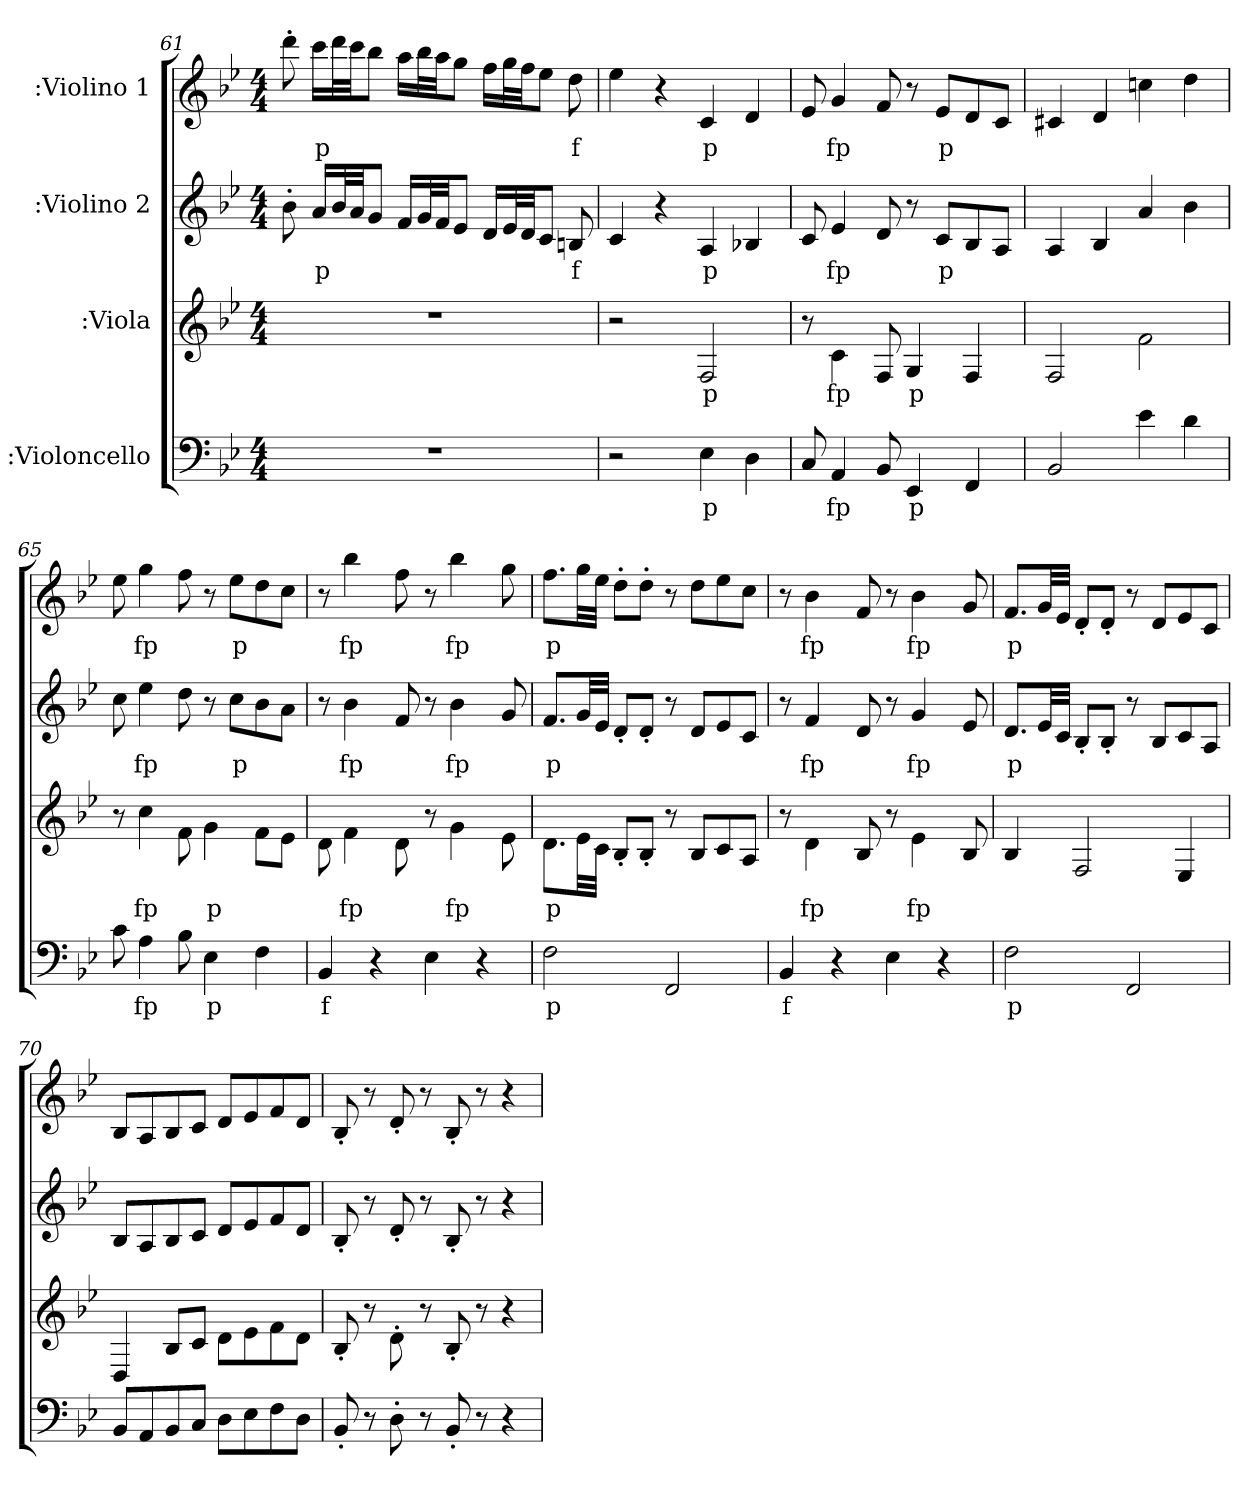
**kern	**text	**kern	**text	**kern	**text	**kern	**text
*part4	*part4	*part3	*part3	*part2	*part2	*part1	*part1
*staff4	*staff4	*staff3	*staff3	*staff2	*staff2	*staff1	*staff1
*I":Violoncello	*	*I":Viola	*	*I":Violino 2	*	*I":Violino 1	*
*clefF4	*	*	*	*clefG2	*	*clefG2	*
*k[b-e-]	*	*k[b-e-]	*	*k[b-e-]	*	*k[b-e-]	*
*B-:	*	*B-:	*	*B-:	*	*B-:	*
*M4/4	*	*M4/4	*	*M4/4	*	*M4/4	*
=61	=61	=61	=61	=61	=61	=61	=61
1r	.	1r	.	8b-'>\	.	8ddd'>\	.
.	.	.	.	16a/LL	p	16ccc\LL	p
.	.	.	.	32b-/L	.	32ddd\L	.
.	.	.	.	32a/JJ	.	32ccc\JJ	.
.	.	.	.	8g/J	.	8bb-\J	.
.	.	.	.	16f/LL	.	16aa\LL	.
.	.	.	.	32g/L	.	32bb-\L	.
.	.	.	.	32f/JJ	.	32aa\JJ	.
.	.	.	.	8e-/J	.	8gg\J	.
.	.	.	.	16d/LL	.	16ff\LL	.
.	.	.	.	32e-/L	.	32gg\L	.
.	.	.	.	32d/JJ	.	32ff\JJ	.
.	.	.	.	8c/J	.	8ee-\J	.
.	.	.	.	8Bn/	f	8dd\	f
=62	=62	=62	=62	=62	=62	=62	=62
2r	.	2r	.	4c/	.	4ee-\	.
.	.	.	.	4r	.	4r	.
4E-\	p	2F/	p	4A/	p	4c/	p
4D\	.	.	.	4B-X/	.	4d/	.
=63	=63	=63	=63	=63	=63	=63	=63
8C/	.	8r	.	8c/	.	8e-/	.
4AA/	fp	4c\	fp	4e-/	fp	4g/	fp
8BB-/	.	8F/	.	8d/	.	8f/	.
4EE-/	p	4G/	p	8r	.	8r	.
.	.	.	.	8c/L	p	8e-/L	p
4FF/	.	4F/	.	8B-/	.	8d/	.
.	.	.	.	8A/J	.	8c/J	.
=64	=64	=64	=64	=64	=64	=64	=64
2BB-/	.	2F/	.	4A/	.	4c#X/	.
.	.	.	.	4B-/	.	4d/	.
4e-\	.	2f\	.	4a/	.	4ccn\	.
4d\	.	.	.	4b-\	.	4dd\	.
=65	=65	=65	=65	=65	=65	=65	=65
8c\	.	8r	.	8cc\	.	8ee-\	.
4A\	fp	4cc\	fp	4ee-\	fp	4gg\	fp
8B-\	.	8f\	.	8dd\	.	8ff\	.
4E-\	p	4g\	p	8r	.	8r	.
.	.	.	.	8cc\L	p	8ee-\L	p
4F\	.	8f\L	.	8b-\	.	8dd\	.
.	.	8e-\J	.	8a\J	.	8cc\J	.
=66	=66	=66	=66	=66	=66	=66	=66
4BB-/	f	8d\	.	8r	.	8r	.
.	.	4f\	fp	4b-\	fp	4bb-\	fp
4r	.	.	.	.	.	.	.
.	.	8d\	.	8f/	.	8ff\	.
4E-\	.	8r	.	8r	.	8r	.
.	.	4g\	fp	4b-\	fp	4bb-\	fp
4r	.	.	.	.	.	.	.
.	.	8e-\	.	8g/	.	8gg\	.
=67	=67	=67	=67	=67	=67	=67	=67
2F\	p	8.d\L	p	8.f/L	p	8.ff\L	p
.	.	32e-\LL	.	32g/LL	.	32gg\LL	.
.	.	32c\JJJ	.	32e-/JJJ	.	32ee-\JJJ	.
.	.	8B-'>/L	.	8d'>/L	.	8dd'>\L	.
.	.	8B-'>/J	.	8d'>/J	.	8dd'>\J	.
2FF/	.	8r	.	8r	.	8r	.
.	.	8B-/L	.	8d/L	.	8dd\L	.
.	.	8c/	.	8e-/	.	8ee-\	.
.	.	8A/J	.	8c/J	.	8cc\J	.
=68	=68	=68	=68	=68	=68	=68	=68
4BB-/	f	8r	.	8r	.	8r	.
.	.	4d\	fp	4f/	fp	4b-\	fp
4r	.	.	.	.	.	.	.
.	.	8B-/	.	8d/	.	8f/	.
4E-\	.	8r	.	8r	.	8r	.
.	.	4e-\	fp	4g/	fp	4b-\	fp
4r	.	.	.	.	.	.	.
.	.	8B-/	.	8e-/	.	8g/	.
=69	=69	=69	=69	=69	=69	=69	=69
2F\	p	4B-/	.	8.d/L	p	8.f/L	p
.	.	.	.	32e-/LL	.	32g/LL	.
.	.	.	.	32c/JJJ	.	32e-/JJJ	.
.	.	2F/	.	8B-'>/L	.	8d'>/L	.
.	.	.	.	8B-'>/J	.	8d'>/J	.
2FF/	.	.	.	8r	.	8r	.
.	.	.	.	8B-/L	.	8d/L	.
.	.	4E-/	.	8c/	.	8e-/	.
.	.	.	.	8A/J	.	8c/J	.
=70	=70	=70	=70	=70	=70	=70	=70
8BB-/L	.	4D/	.	8B-/L	.	8B-/L	.
8AA/	.	.	.	8A/	.	8A/	.
8BB-/	.	8B-/L	.	8B-/	.	8B-/	.
8C/J	.	8c/J	.	8c/J	.	8c/J	.
8D\L	.	8d\L	.	8d/L	.	8d/L	.
8E-\	.	8e-\	.	8e-/	.	8e-/	.
8F\	.	8f\	.	8f/	.	8f/	.
8D\J	.	8d\J	.	8d/J	.	8d/J	.
=71	=71	=71	=71	=71	=71	=71	=71
8BB-'>/	.	8B-'>/	.	8B-'>/	.	8B-'>/	.
8r	.	8r	.	8r	.	8r	.
8D'>\	.	8d'>\	.	8d'>/	.	8d'>/	.
8r	.	8r	.	8r	.	8r	.
8BB-'>/	.	8B-'>/	.	8B-'>/	.	8B-'>/	.
8r	.	8r	.	8r	.	8r	.
4r	.	4r	.	4r	.	4r	.
=	=	=	=	=	=	=	=
*-	*-	*-	*-	*-	*-	*-	*-
